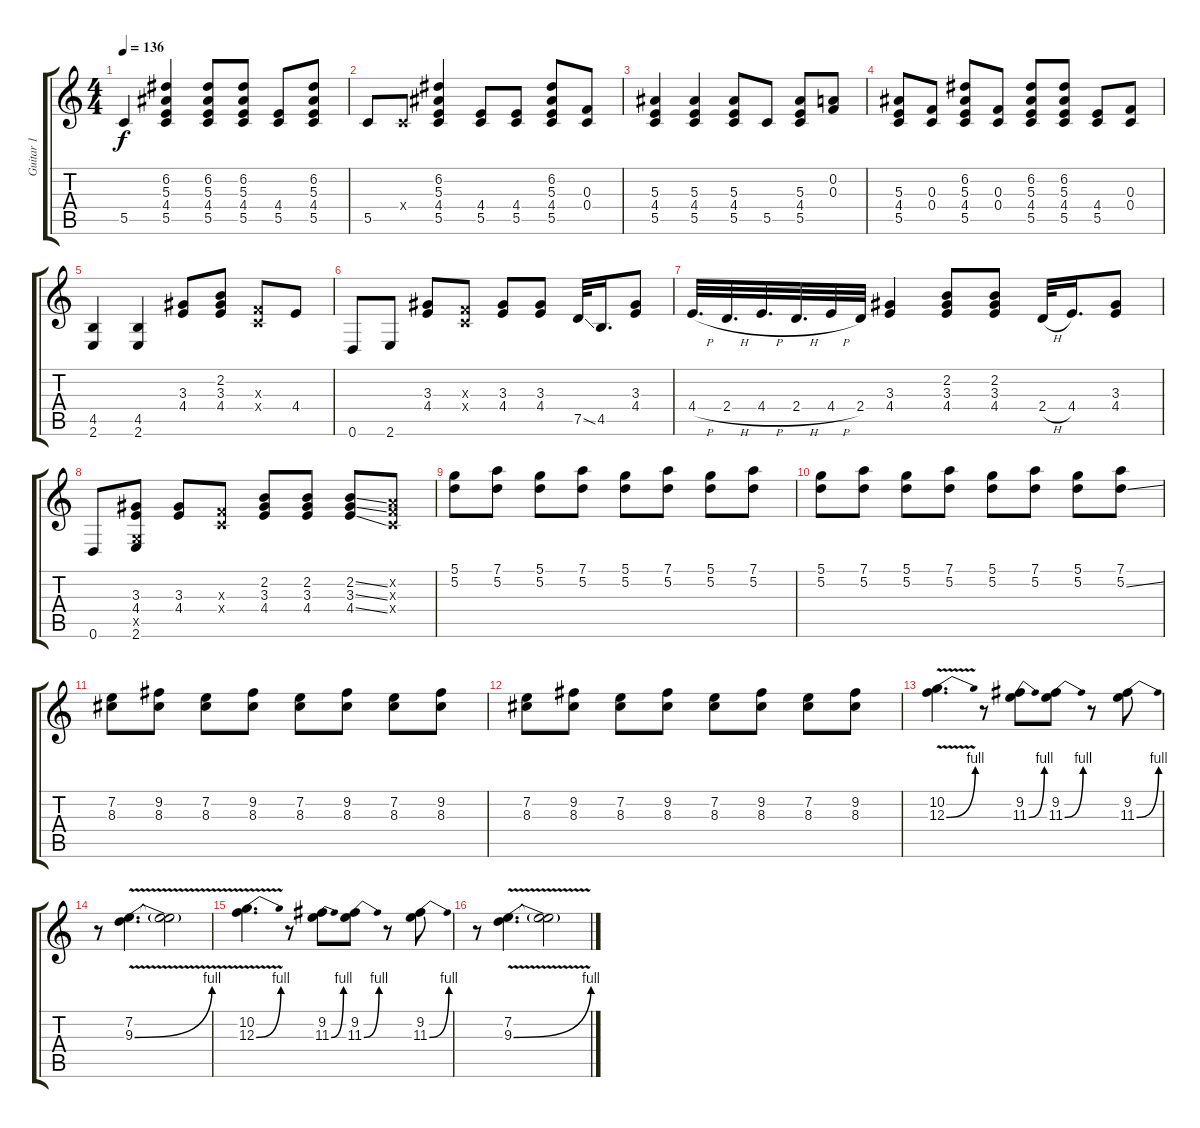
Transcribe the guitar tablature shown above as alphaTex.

\track ("Guitar 1" "Guitar 1") {instrument distortionguitar}
\staff {score tabs}
\tuning (D4 A3 F3 C3 G2 D2) {hide}
\ts (4 4)
\tempo 136
\clef g2
\ks c
5.5.4{dy f} (6.2 5.3 4.4 5.5).4 (6.2 5.3 4.4 5.5).8 (6.2 5.3 4.4 5.5).8 (4.4 5.5).8 (6.2 5.3 4.4 5.5).8 |
5.5.8 0.4{x}.8 (6.2 5.3 4.4 5.5).4 (4.4 5.5).8 (4.4 5.5).8 (6.2 5.3 4.4 5.5).8 (0.3 0.4).8 |
(5.3 4.4 5.5).4 (5.3 4.4 5.5).4 (5.3 4.4 5.5).8 5.5.8 (5.3 4.4 5.5).8 (0.2 0.3).8 |
(5.3 4.4 5.5).8 (0.3 0.4).8 (6.2 5.3 4.4 5.5).8 (0.3 0.4).8 (6.2 5.3 4.4 5.5).8 (6.2 5.3 4.4 5.5).8 (4.4 5.5).8 (0.3 0.4).8 |
(4.5 2.6).4 (4.5 2.6).4 (3.3 4.4).8 (2.2 3.3 4.4).8 (0.3{x} 0.4{x}).8 4.4.8 |
0.6.8 2.6.8 (3.3 4.4).8 (0.3{x} 0.4{x}).8 (3.3 4.4).8 (3.3 4.4).8 7.5{ss}.32 4.5.16{d} (3.3 4.4).8 |
4.4{h}.32{d} 2.4{h}.32{d} 4.4{h}.32{d} 2.4{h}.32{d} 4.4{h}.32 2.4.32 (3.3 4.4).4 (2.2 3.3 4.4).8 (2.2 3.3 4.4).8 2.4{h}.32 4.4.16{d} (3.3 4.4).8 |
0.6.8 (3.3 4.4 0.5{x} 2.6).8 (3.3 4.4).8 (0.3{x} 0.4{x}).8 (2.2 3.3 4.4).8 (2.2 3.3 4.4).8 (2.2{ss} 3.3{ss} 4.4{ss}).8 (0.2{x} 0.3{x} 0.4{x}).8 |
(5.1 5.2).8 (7.1 5.2).8 (5.1 5.2).8 (7.1 5.2).8 (5.1 5.2).8 (7.1 5.2).8 (5.1 5.2).8 (7.1 5.2).8 |
(5.1 5.2).8 (7.1 5.2).8 (5.1 5.2).8 (7.1 5.2).8 (5.1 5.2).8 (7.1 5.2).8 (5.1 5.2).8 (7.1 5.2{ss}).8 |
(7.2 8.3).8 (9.2 8.3).8 (7.2 8.3).8 (9.2 8.3).8 (7.2 8.3).8 (9.2 8.3).8 (7.2 8.3).8 (9.2 8.3).8 |
(7.2 8.3).8 (9.2 8.3).8 (7.2 8.3).8 (9.2 8.3).8 (7.2 8.3).8 (9.2 8.3).8 (7.2 8.3).8 (9.2 8.3).8 |
(10.2{v} 12.3{be (bend 0 0 60 4) v}).4{d} r.8 (9.2 11.3{be (bend 0 0 60 4)}).8 (9.2 11.3{be (bend 0 0 60 4)}).8 r.8 (9.2 11.3{be (bend 0 0 60 4)}).8 |
r.8 (7.2{v} 9.3{be (bend 0 0 60 4) v}).4{d} (7.2{t} 9.3{t}).2 |
(10.2{v} 12.3{be (bend 0 0 60 4) v}).4{d} r.8 (9.2 11.3{be (bend 0 0 60 4)}).8 (9.2 11.3{be (bend 0 0 60 4)}).8 r.8 (9.2 11.3{be (bend 0 0 60 4)}).8 |
r.8 (7.2{v} 9.3{be (bend 0 0 60 4) v}).4{d} (7.2{t} 9.3{t}).2
